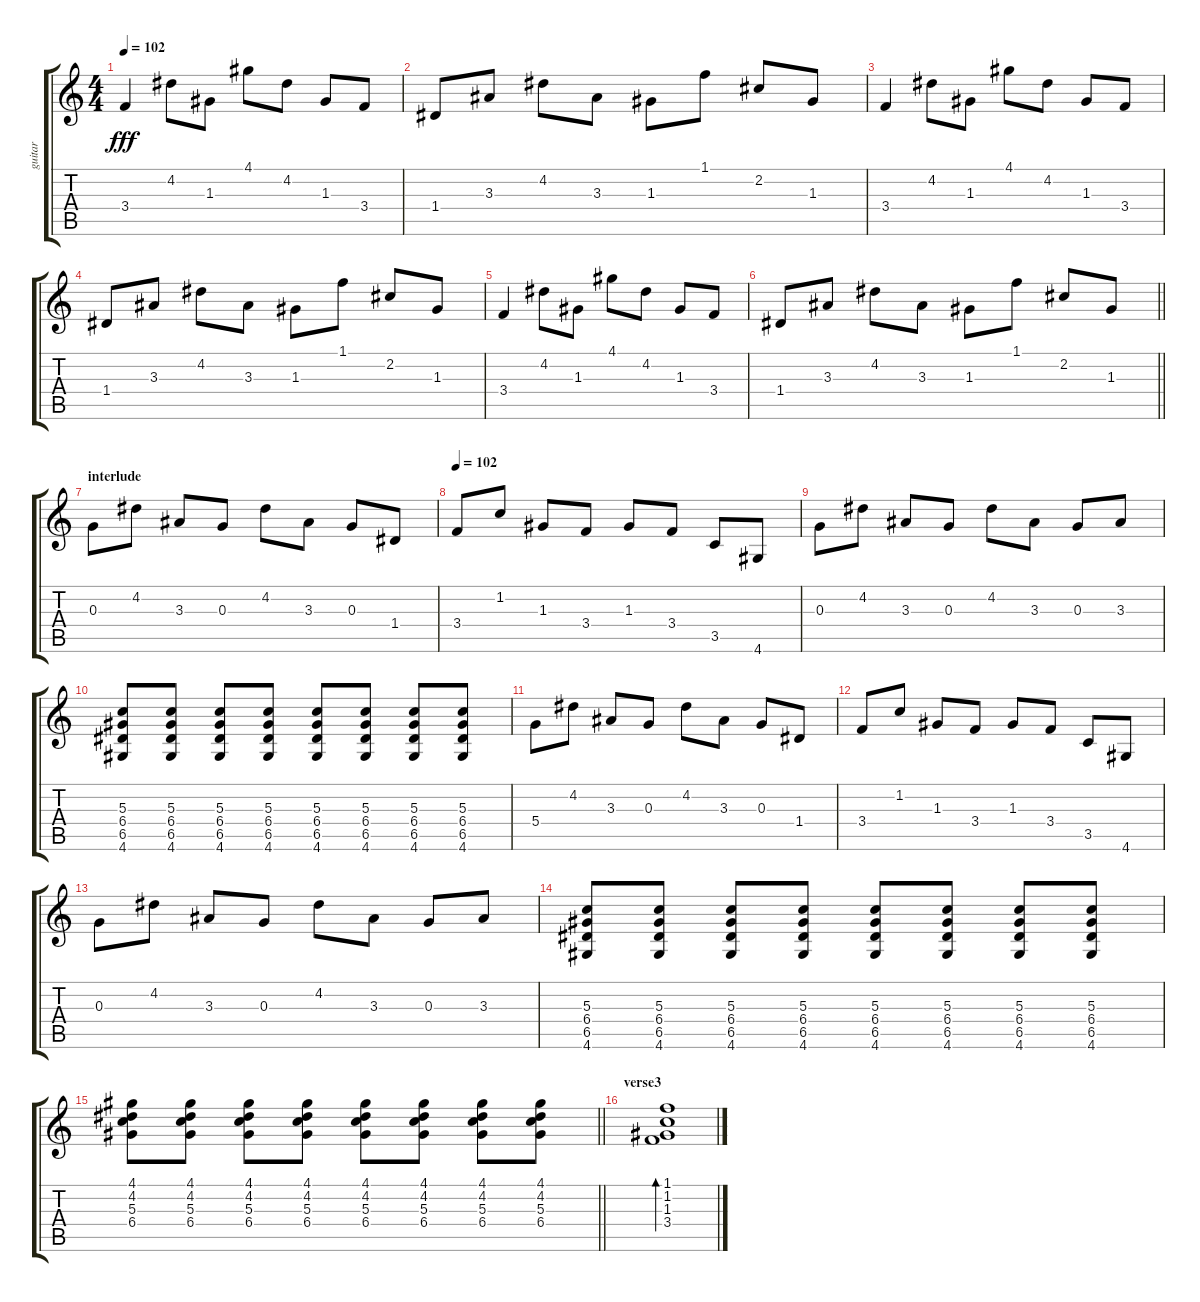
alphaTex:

\track ("guitar" "guitar") {instrument acousticguitarnylon}
\staff {score tabs}
\tuning (E4 B3 G3 D3 A2 E2) {hide}
\ts (4 4)
\tempo 102
\clef g2
\ks c
3.4.4{dy fff} 4.2.8 1.3.8 4.1.8 4.2.8 1.3.8 3.4.8 |
1.4.8 3.3.8 4.2.8 3.3.8 1.3.8 1.1.8 2.2.8 1.3.8 |
3.4.4 4.2.8 1.3.8 4.1.8 4.2.8 1.3.8 3.4.8 |
1.4.8 3.3.8 4.2.8 3.3.8 1.3.8 1.1.8 2.2.8 1.3.8 |
3.4.4 4.2.8 1.3.8 4.1.8 4.2.8 1.3.8 3.4.8 |
\barLineRight lightlight
1.4.8 3.3.8 4.2.8 3.3.8 1.3.8 1.1.8 2.2.8 1.3.8 |
\section ("" "interlude")
0.3.8{volume 10} 4.2.8 3.3.8 0.3.8 4.2.8 3.3.8 0.3.8 1.4.8 |
\tempo 102
3.4.8 1.2.8 1.3.8 3.4.8 1.3.8 3.4.8 3.5.8 4.6.8 |
0.3.8 4.2.8 3.3.8 0.3.8 4.2.8 3.3.8 0.3.8 3.3.8 |
(5.3 6.4 6.5 4.6).8{volume 10} (5.3 6.4 6.5 4.6).8 (5.3 6.4 6.5 4.6).8 (5.3 6.4 6.5 4.6).8 (5.3 6.4 6.5 4.6).8{volume 12} (5.3 6.4 6.5 4.6).8 (5.3 6.4 6.5 4.6).8 (5.3 6.4 6.5 4.6).8 |
5.4.8{volume 10} 4.2.8 3.3.8 0.3.8 4.2.8 3.3.8 0.3.8 1.4.8 |
3.4.8 1.2.8 1.3.8 3.4.8 1.3.8 3.4.8 3.5.8 4.6.8 |
0.3.8 4.2.8 3.3.8 0.3.8 4.2.8 3.3.8 0.3.8 3.3.8 |
(5.3 6.4 6.5 4.6).8{volume 10} (5.3 6.4 6.5 4.6).8 (5.3 6.4 6.5 4.6).8 (5.3 6.4 6.5 4.6).8 (5.3 6.4 6.5 4.6).8 (5.3 6.4 6.5 4.6).8 (5.3 6.4 6.5 4.6).8 (5.3 6.4 6.5 4.6).8 |
\barLineRight lightlight
(4.1 4.2 5.3 6.4).8{volume 12} (4.1 4.2 5.3 6.4).8 (4.1 4.2 5.3 6.4).8 (4.1 4.2 5.3 6.4).8 (4.1 4.2 5.3 6.4).8{volume 14} (4.1 4.2 5.3 6.4).8 (4.1 4.2 5.3 6.4).8 (4.1 4.2 5.3 6.4).8 |
\section ("" "verse3")
(1.1 1.2 1.3 3.4).1{bd 240 volume 9}
